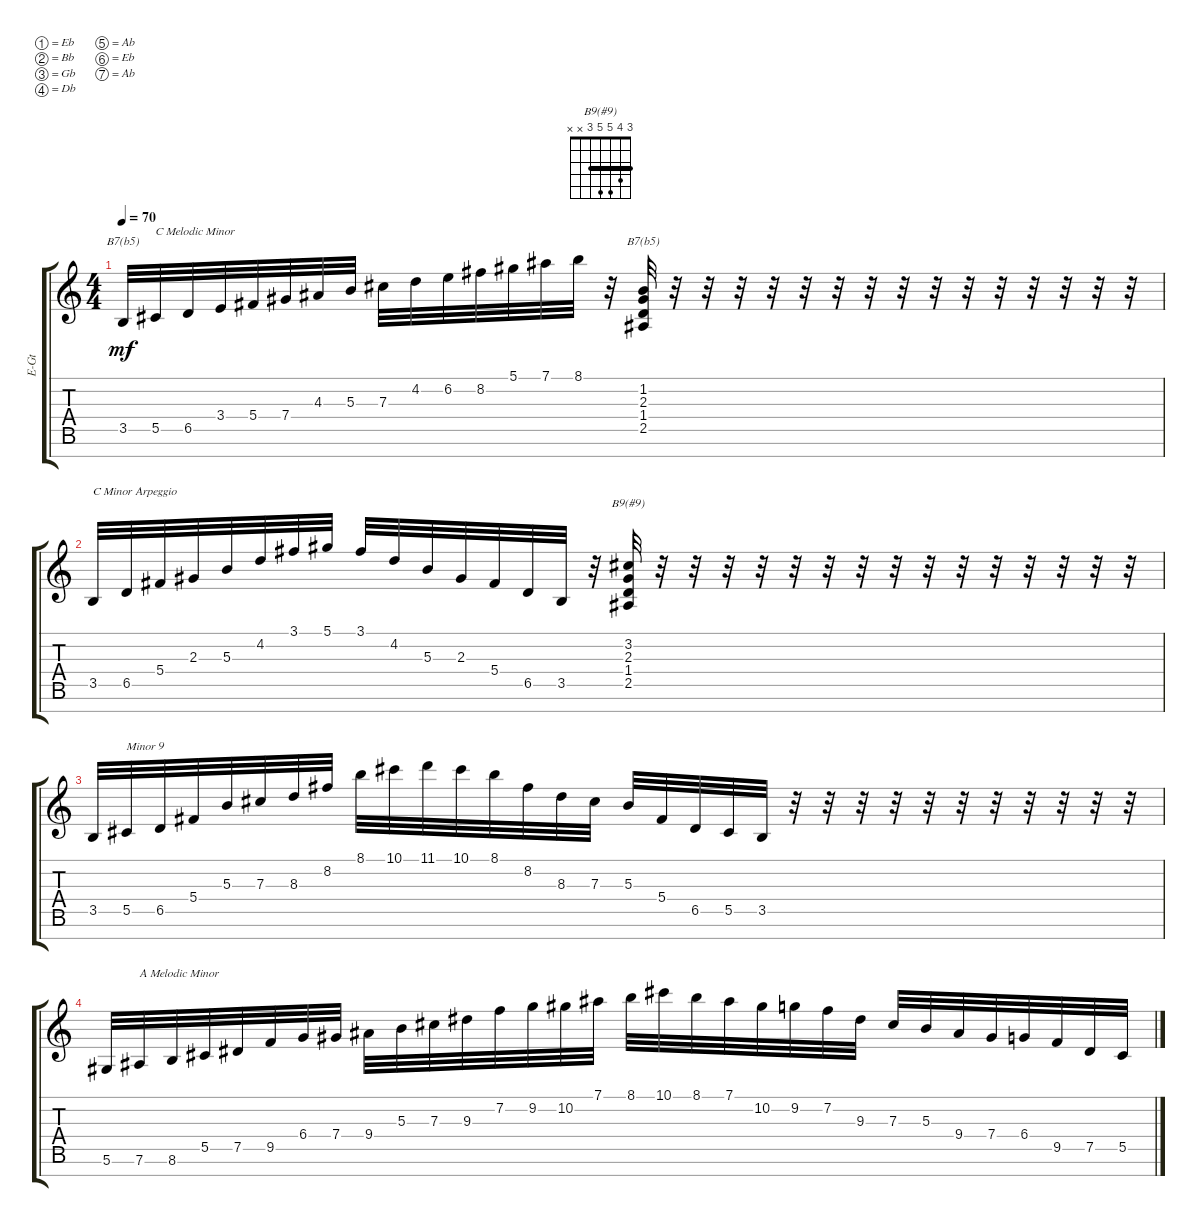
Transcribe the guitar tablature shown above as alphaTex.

\defaultSystemsLayout 4
\bracketExtendMode groupsimilarinstruments
\otherSystemsTrackNameOrientation horizontal
\track ("Electric Guitar" "E-Gt") {instrument overdrivenguitar}
\staff {score tabs}
\tuning (Eb4 Bb3 Gb3 Db3 Ab2 Eb2 Ab1)
\chord ("B7(b5)" 3 4 5 5 3 x x) {showdiagram false barre 3}
\chord ("B9(#9)" 3 4 5 5 3 x x) {barre 3}
\ts (4 4)
\tempo 70
\clef g2
\ks c
3.5.32{ch "B7(b5)" dy mf beam Up} 5.5{acc #}.32{txt "C Melodic Minor" beam Up} 6.5.32{beam Up} 3.4.32{beam Up} 5.4{acc #}.32{beam Up} 7.4{acc #}.32{beam Up} 4.3{acc #}.32{beam Up} 5.3.32{beam Up} 7.3{acc #}.32{beam Down} 4.2.32{beam Down} 6.2.32{beam Down} 8.2{acc #}.32{beam Down} 5.1{acc #}.32{beam Down} 7.1{acc #}.32{beam Down} 8.1.32{beam Down} r.32{beam Down} (2.5{acc #} 1.4 2.3{acc #} 1.2).32{ch "B7(b5)" beam Up} r.32{beam Down} r.32{beam Down} r.32{beam Down} r.32{beam Down} r.32{beam Down} r.32{beam Down} r.32{beam Down} r.32{beam Down} r.32{beam Down} r.32{beam Down} r.32{beam Down} r.32{beam Down} r.32{beam Down} r.32{beam Down} r.32{beam Down} |
3.5.32{txt "C Minor Arpeggio" beam Up} 6.5.32{beam Up} 5.4{acc #}.32{beam Up} 2.3{acc #}.32{beam Up} 5.3.32{beam Up} 4.2.32{beam Up} 3.1{acc #}.32{beam Up} 5.1{acc #}.32{beam Up} 3.1{acc #}.32{beam Up} 4.2.32{beam Up} 5.3.32{beam Up} 2.3{acc #}.32{beam Up} 5.4{acc #}.32{beam Up} 6.5.32{beam Up} 3.5.32{beam Up} r.32{beam Down} (2.5{acc #} 1.4 2.3{acc #} 3.2{acc #}).32{ch "B9(#9)" beam Up} r.32{beam Down} r.32{beam Down} r.32{beam Down} r.32{beam Down} r.32{beam Down} r.32{beam Down} r.32{beam Down} r.32{beam Down} r.32{beam Down} r.32{beam Down} r.32{beam Down} r.32{beam Down} r.32{beam Down} r.32{beam Down} r.32{beam Down} |
3.5.32{beam Up} 5.5{acc #}.32{txt "Minor 9" beam Up} 6.5.32{beam Up} 5.4{acc #}.32{beam Up} 5.3.32{beam Up} 7.3{acc #}.32{beam Up} 8.3.32{beam Up} 8.2{acc #}.32{beam Up} 8.1.32{beam Down} 10.1{acc #}.32{beam Down} 11.1.32{beam Down} 10.1{acc #}.32{beam Down} 8.1.32{beam Down} 8.2{acc #}.32{beam Down} 8.3.32{beam Down} 7.3{acc #}.32{beam Down} 5.3.32{beam Up} 5.4{acc #}.32{beam Up} 6.5.32{beam Up} 5.5{acc #}.32{beam Up} 3.5.32{beam Up} r.32{beam Up} r.32{beam Up} r.32{beam Up} r.32{beam Up} r.32{beam Up} r.32{beam Up} r.32{beam Up} r.32{beam Up} r.32{beam Up} r.32{beam Up} r.32{beam Up} |
5.6{acc #}.32{beam Up} 7.6{acc #}.32{txt "A Melodic Minor" beam Up} 8.6.32{beam Up} 5.5{acc #}.32{beam Up} 7.5{acc #}.32{beam Up} 9.5.32{beam Up} 6.4.32{beam Up} 7.4{acc #}.32{beam Up} 9.4{acc #}.32{beam Down} 5.3.32{beam Down} 7.3{acc #}.32{beam Down} 9.3{acc #}.32{beam Down} 7.2.32{beam Down} 9.2.32{beam Down} 10.2{acc #}.32{beam Down} 7.1{acc #}.32{beam Down} 8.1.32{beam Down} 10.1{acc #}.32{beam Down} 8.1.32{beam Down} 7.1{acc #}.32{beam Down} 10.2{acc #}.32{beam Down} 9.2.32{beam Down} 7.2.32{beam Down} 9.3{acc #}.32{beam Down} 7.3{acc #}.32{beam Up} 5.3.32{beam Up} 9.4{acc #}.32{beam Up} 7.4{acc #}.32{beam Up} 6.4.32{beam Up} 9.5.32{beam Up} 7.5{acc #}.32{beam Up} 5.5{acc #}.32{beam Up}
